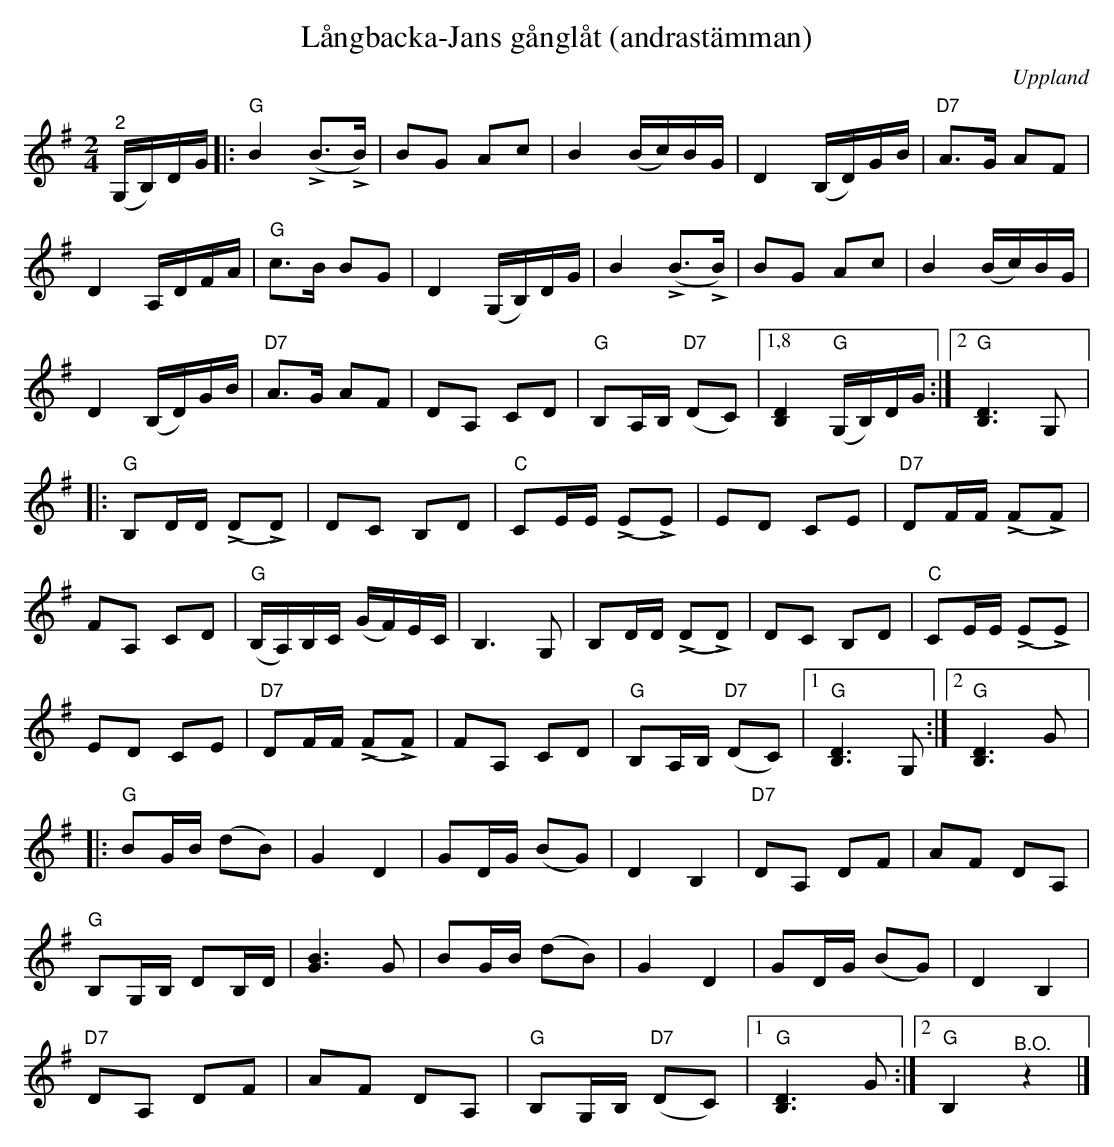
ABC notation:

X:1
T:Långbacka-Jans gånglåt (andrastämman)
O:Uppland
L:1/8
M:2/4
K:G
V:2
"^2" (G,/B,/)D/G/ |:"G" B2 (!>!B>!>!B) | BG Ac | B2 (B/c/)B/G/ | D2 (B,/D/)G/B/ | "D7" A>G AF |
D2 A,/D/F/A/ |"G" c>B BG | D2 (G,/B,/)D/G/ | B2 (!>!B>!>!B) | BG Ac | B2 (B/c/)B/G/ |
D2 (B,/D/)G/B/ | "D7" A>G AF | DA, CD | "G" B,A,/B,/"D7" (DC) |1,8 [B,D]2 "G" (G,/B,/)D/G/ :|2"G" [B,D]3 G, |:
"G" B,D/D/ (!>!D!>!D) | DC B,D |"C" CE/E/ (!>!E!>!E) | ED CE | "D7" DF/F/ (!>!F!>!F) |
FA, CD | "G" (B,/A,/)B,/C/ (G/F/)E/C/ | B,3 G, | B,D/D/ (!>!D!>!D) | DC B,D | "C" CE/E/ (!>!E!>!E) |
ED CE | "D7" DF/F/ (!>!F!>!F) | FA, CD | "G" B,A,/B,/ "D7" (DC) |1"G" [B,D]3 G, :|2"G" [B,D]3 G |:
"G" BG/B/ (dB) | G2 D2 | GD/G/ (BG) | D2 B,2 |"D7" DA, DF | AF DA, |
"G" B,G,/B,/ DB,/D/ | [GB]3 G | BG/B/ (dB) | G2 D2 | GD/G/ (BG) | D2 B,2 |
"D7" DA, DF | AF DA, | "G"B,G,/B,/"D7" (DC) |1 "G"[B,D]3 G :|2 "G" B,2"^B.O." z2 |]
